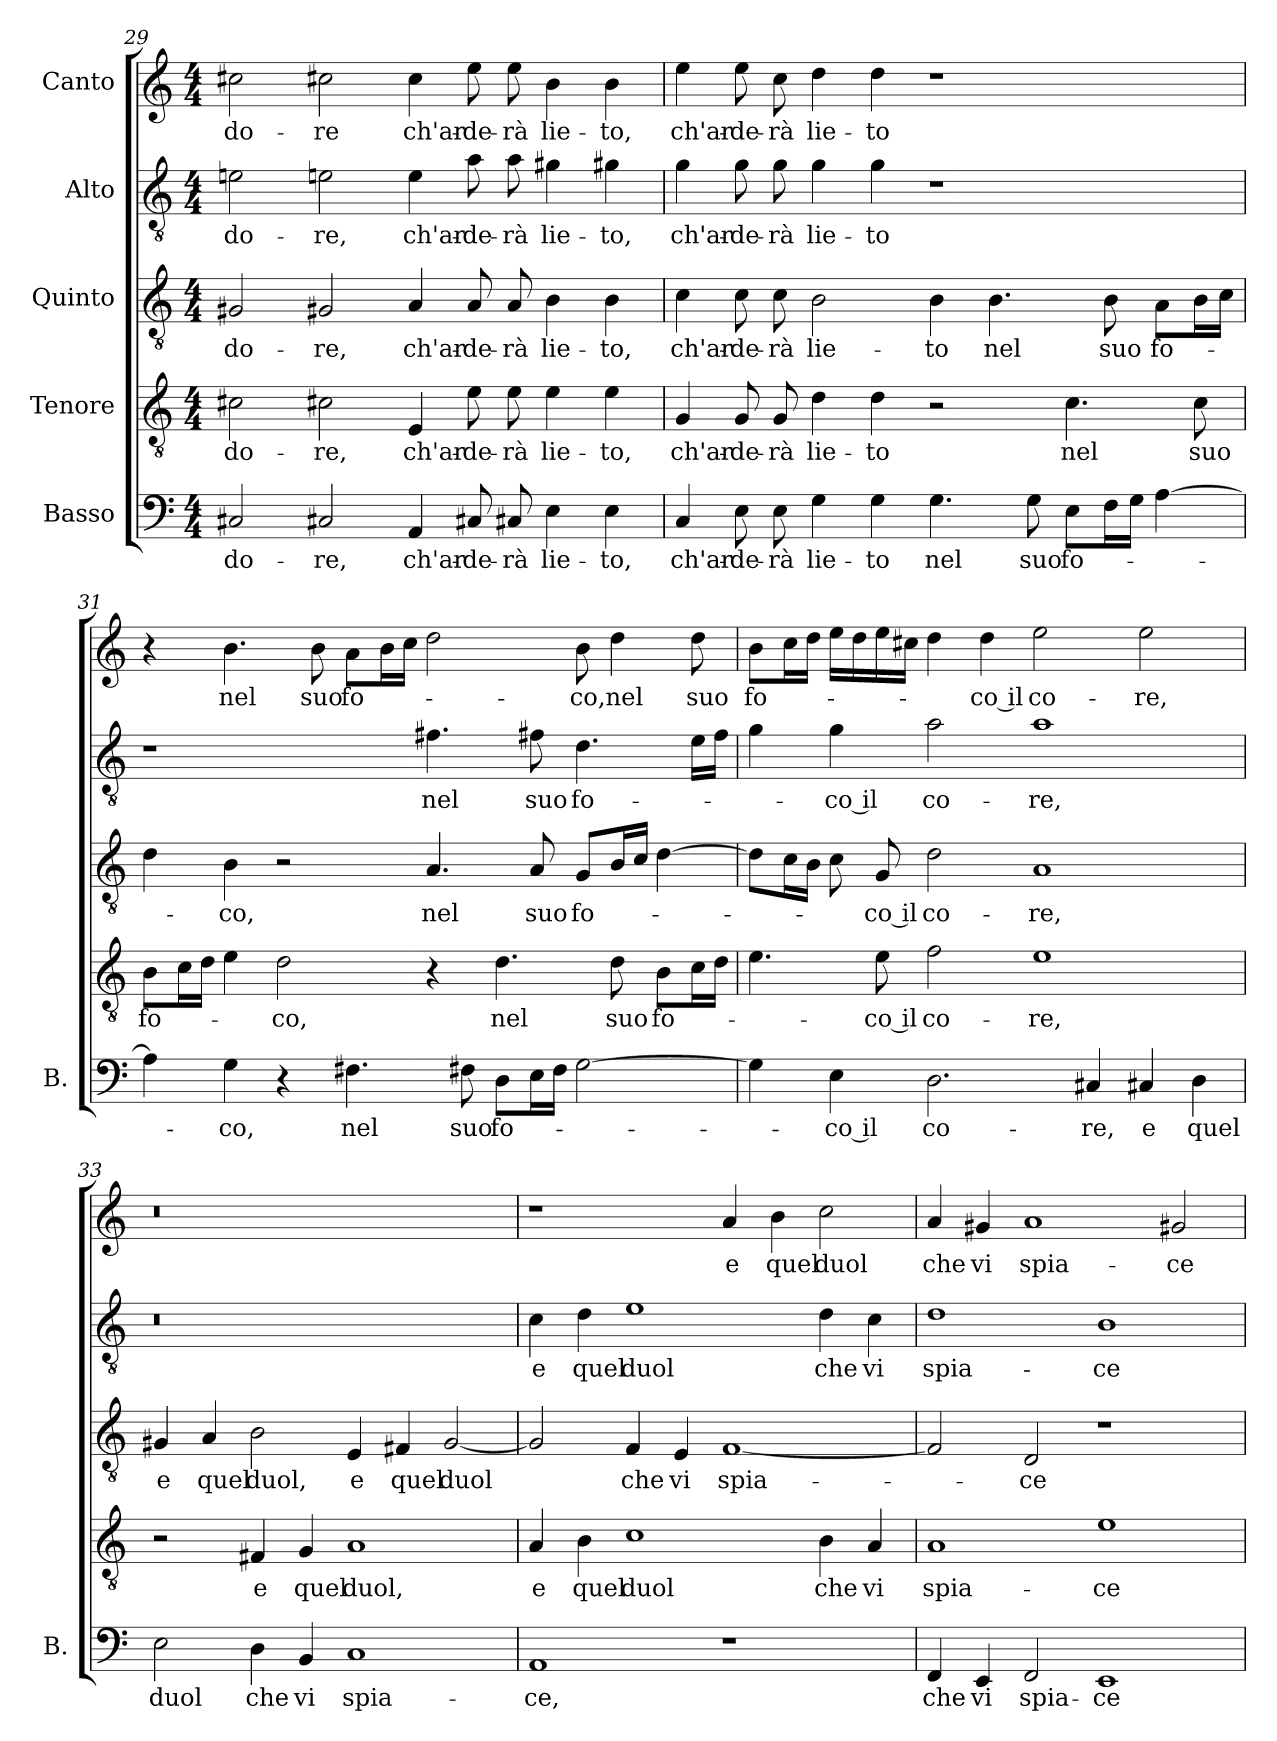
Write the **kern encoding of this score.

**kern	**text	**kern	**text	**kern	**text	**kern	**text	**kern	**text
*part5	*part5	*part4	*part4	*part3	*part3	*part2	*part2	*part1	*part1
*staff5	*staff5	*staff4	*staff4	*staff3	*staff3	*staff2	*staff2	*staff1	*staff1
*I"Basso	*	*I"Tenore	*	*I"Quinto	*	*I"Alto	*	*I"Canto	*
*I'B.	*	*	*	*	*	*	*	*	*
*clefF4	*	*clefGv2	*	*clefGv2	*	*clefGv2	*	*clefG2	*
*k[]	*	*k[]	*	*k[]	*	*k[]	*	*k[]	*
*C:	*	*C:	*	*C:	*	*C:	*	*C:	*
*M4/4	*	*M4/4	*	*M4/4	*	*M4/4	*	*M4/4	*
=29	=29	=29	=29	=29	=29	=29	=29	=29	=29
2C#X/	-do-	2c#X\	-do-	2G#X/	-do-	2en\	-do-	2cc#X\	-do-
2C#X/	-re,	2c#X\	-re,	2G#X/	-re,	2en\	-re,	2cc#X\	-re
4AA/	ch'ar-	4E/	ch'ar-	4A/	ch'ar-	4e\	ch'ar-	4cc#\	ch'ar-
8C#X/	-de-	8e\	-de-	8A/	-de-	8a\	-de-	8ee\	-de-
8C#X/	-rà	8e\	-rà	8A/	-rà	8a\	-rà	8ee\	-rà
4E\	lie-	4e\	lie-	4B\	lie-	4g#X\	lie-	4b\	lie-
4E\	-to,	4e\	-to,	4B\	-to,	4g#X\	-to,	4b\	-to,
=30	=30	=30	=30	=30	=30	=30	=30	=30	=30
4C/	ch'ar-	4G/	ch'ar-	4c\	ch'ar-	4g\	ch'ar-	4ee\	ch'ar-
8E\	-de-	8G/	-de-	8c\	-de-	8g\	-de-	8ee\	-de-
8E\	-rà	8G/	-rà	8c\	-rà	8g\	-rà	8cc\	-rà
4G\	lie-	4d\	lie-	2B\	lie-	4g\	lie-	4dd\	lie-
4G\	-to	4d\	-to	.	.	4g\	-to	4dd\	-to
4.G\	nel	2r	.	4B\	-to	1r	.	1r	.
.	.	.	.	4.B\	nel	.	.	.	.
8G\	suo	.	.	.	.	.	.	.	.
8E\L	fo-	4.c\	nel	.	.	.	.	.	.
16F\L	.	.	.	8B\	suo	.	.	.	.
16G\JJ	.	.	.	.	.	.	.	.	.
[4A\	.	.	.	8A\L	fo-	.	.	.	.
.	.	8c\	suo	16B\L	.	.	.	.	.
.	.	.	.	16c\JJ	.	.	.	.	.
=31	=31	=31	=31	=31	=31	=31	=31	=31	=31
4A\]	.	8B\L	fo-	4d\	.	1r	.	4r	.
.	.	16c\L	.	.	.	.	.	.	.
.	.	16d\JJ	.	.	.	.	.	.	.
4G\	-co,	4e\	.	4B\	-co,	.	.	4.b\	nel
4r	.	2d\	-co,	2r	.	.	.	.	.
.	.	.	.	.	.	.	.	8b\	suo
4.F#X\	nel	.	.	.	.	.	.	8a\L	fo-
.	.	.	.	.	.	.	.	16b\L	.
.	.	.	.	.	.	.	.	16cc\JJ	.
.	.	4r	.	4.A/	nel	4.f#X\	nel	2dd\	.
8F#X\	suo	.	.	.	.	.	.	.	.
8D\L	fo-	4.d\	nel	.	.	.	.	.	.
16E\L	.	.	.	8A/	suo	8f#X\	suo	.	.
16F#\JJ	.	.	.	.	.	.	.	.	.
[2G\	.	.	.	8G/L	fo-	4.d\	fo-	8b\	-co,
.	.	8d\	suo	16B/L	.	.	.	4dd\	nel
.	.	.	.	16c/JJ	.	.	.	.	.
.	.	8B\L	fo-	[4d\	.	.	.	.	.
.	.	16c\L	.	.	.	16e\LL	.	8dd\	suo
.	.	16d\JJ	.	.	.	16f#\JJ	.	.	.
=32	=32	=32	=32	=32	=32	=32	=32	=32	=32
4G\]	.	4.e\	.	8d\L]	.	4g\	.	8b\L	fo-
.	.	.	.	16c\L	.	.	.	16cc\L	.
.	.	.	.	16B\JJ	.	.	.	16dd\JJ	.
4E\	-co il	.	.	8c\	.	4g\	-co il	16ee\LL	.
.	.	.	.	.	.	.	.	16dd\	.
.	.	8e\	-co il	8G/	-co il	.	.	16ee\	.
.	.	.	.	.	.	.	.	16cc#X\JJ	.
2.D\	co-	2f\	co-	2d\	co-	2a\	co-	4dd\	.
.	.	.	.	.	.	.	.	4dd\	-co il
.	.	1e\	-re,	1A/	-re,	1a\	-re,	2ee\	co-
4C#X/	-re,	.	.	.	.	.	.	.	.
4C#X/	e	.	.	.	.	.	.	2ee\	-re,
4D\	quel	.	.	.	.	.	.	.	.
=33	=33	=33	=33	=33	=33	=33	=33	=33	=33
!	!	!	!	!	!	!LO:N:vis=0	!	!LO:N:vis=0	!
2E\	duol	2r	.	4G#X/	e	1r	.	1r	.
.	.	.	.	4A/	quel	.	.	.	.
4D\	che	4F#X/	e	2B\	duol,	.	.	.	.
4BB/	vi	4G/	quel	.	.	.	.	.	.
1C/	spia-	1A/	duol,	4E/	e	1ryy	.	1ryy	.
.	.	.	.	4F#X/	quel	.	.	.	.
.	.	.	.	[2G#/	duol	.	.	.	.
=34	=34	=34	=34	=34	=34	=34	=34	=34	=34
1AA/	-ce,	4A/	e	2G#/]	.	4c\	e	1r	.
.	.	4B\	quel	.	.	4d\	quel	.	.
.	.	1c\	duol	4F/	che	1e\	duol	.	.
.	.	.	.	4E/	vi	.	.	.	.
1r	.	.	.	[1F/	spia-	.	.	4a/	e
.	.	.	.	.	.	.	.	4b\	quel
.	.	4B\	che	.	.	4d\	che	2cc\	duol
.	.	4A/	vi	.	.	4c\	vi	.	.
=35	=35	=35	=35	=35	=35	=35	=35	=35	=35
4FF/	che	1A/	spia-	2F/]	.	1d\	spia-	4a/	che
4EE/	vi	.	.	.	.	.	.	4g#X/	vi
2FF/	spia-	.	.	2D/	-ce	.	.	1a/	spia-
1EE/	-ce	1e\	-ce	1r	.	1B\	-ce	.	.
.	.	.	.	.	.	.	.	2g#X/	-ce
=	=	=	=	=	=	=	=	=	=
*-	*-	*-	*-	*-	*-	*-	*-	*-	*-
